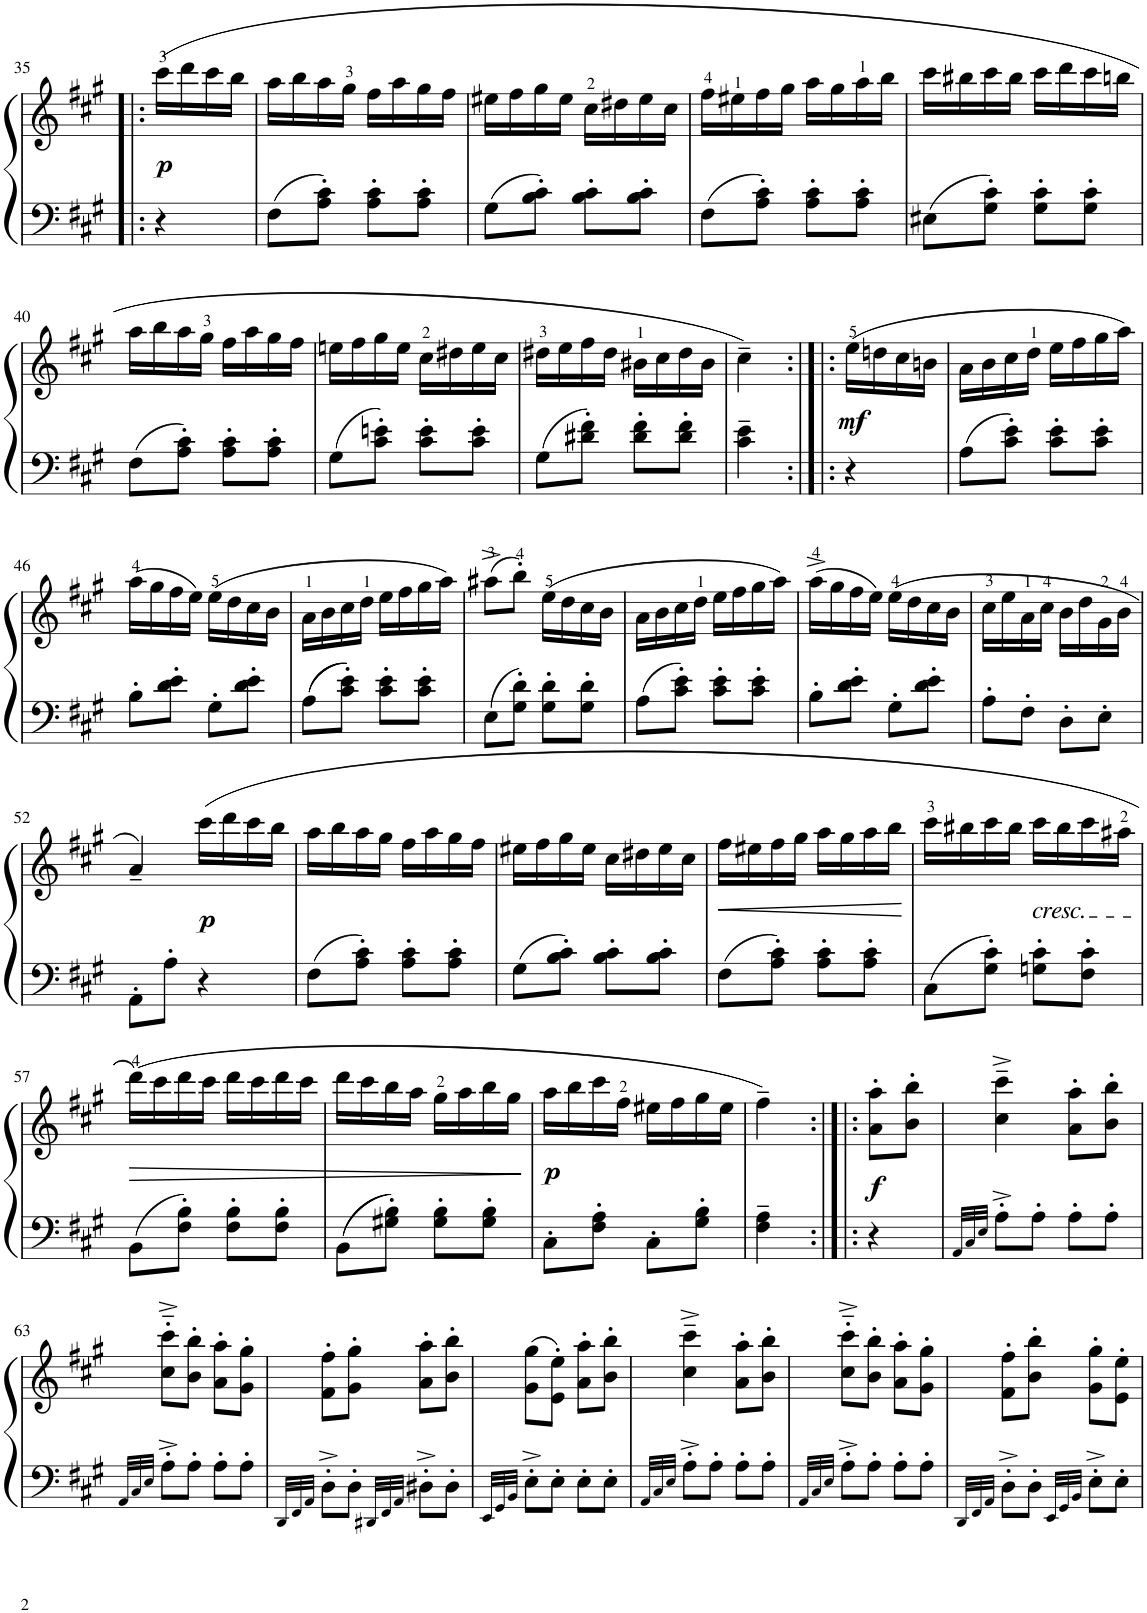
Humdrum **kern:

**kern	**kern	**dynam
*part1	*part1	*part1
*staff2	*staff1	*staff1/2
*I"Piano	*	*
*I'Pno.	*	*
!!LO:PB:g=z
*clefF4	*clefG2	*
*k[f#c#g#]	*k[f#c#g#]	*
*M2/4	*M2/4	*
=35!|:	=35!|:	=35!|:
!	!	!LO:DY:b
4r	(16ccc#\LL	p
.	16ddd\	.
.	16ccc#\	.
.	16bb\JJ	.
=36	=36	=36
8F#\L	16aa\LL	.
.	16bb\	.
8A\' 8c#\'J	16aa\	.
.	16gg#\JJ	.
8A\' 8c#\'L	16ff#\LL	.
.	16aa\	.
8A\' 8c#\'J	16gg#\	.
.	16ff#\JJ	.
=37	=37	=37
8G#\L	16ee#X\LL	.
.	16ff#\	.
8B\' 8c#\'J	16gg#\	.
.	16ee#\JJ	.
8B\' 8c#\'L	16cc#\LL	.
.	16dd#X\	.
8B\' 8c#\'J	16ee#\	.
.	16cc#\JJ	.
=38	=38	=38
8F#\L	16ff#\LL	.
.	16ee#X\	.
8A\' 8c#\'J	16ff#\	.
.	16gg#\JJ	.
8A\' 8c#\'L	16aa\LL	.
.	16gg#\	.
8A\' 8c#\'J	16aa\	.
.	16bb\JJ	.
=39	=39	=39
8E#X\L	16ccc#\LL	.
.	16bb#X\	.
8G#\' 8c#\'J	16ccc#\	.
.	16bb#\JJ	.
8G#\' 8c#\'L	16ccc#\LL	.
.	16ddd\	.
8G#\' 8c#\'J	16ccc#\	.
.	16bbn\JJ	.
!!LO:LB:g=z
=40	=40	=40
8F#\L	16aa\LL	.
.	16bb\	.
8A\' 8c#\'J	16aa\	.
.	16gg#\JJ	.
8A\' 8c#\'L	16ff#\LL	.
.	16aa\	.
8A\' 8c#\'J	16gg#\	.
.	16ff#\JJ	.
=41	=41	=41
8G#\L	16een\LL	.
.	16ff#\	.
8c#\' 8en\'J	16gg#\	.
.	16ee\JJ	.
8c#\' 8e\'L	16cc#\LL	.
.	16dd#X\	.
8c#\' 8e\'J	16ee\	.
.	16cc#\JJ	.
=42	=42	=42
8G#\L	16dd#X\LL	.
.	16ee\	.
8d#X\' 8f#\'J	16ff#\	.
.	16dd#\JJ	.
8d#\' 8f#\'L	16b#X\LL	.
.	16cc#\	.
8d#\' 8f#\'J	16dd#\	.
.	16b#\JJ	.
=43	=43	=43
4c#\~ 4e\~	4cc#~\)	.
=44:|!|:	=44:|!|:	=44:|!|:
!	!	!LO:DY:b
4r	(16ee\LL	mf
.	16ddn\	.
.	16cc#\	.
.	16bn\JJ	.
=45	=45	=45
8A\L	16a\LL	.
.	16b\	.
8c#\' 8e\'J	16cc#\	.
.	16dd\JJ	.
8c#\' 8e\'L	16ee\LL	.
.	16ff#\	.
8c#\' 8e\'J	16gg#\	.
.	16aa\JJ)	.
!!LO:LB:g=z
=46	=46	=46
8B'\L	(16aa\LL	.
.	16gg#\	.
8d\' 8e\'J	16ff#\	.
.	16ee\JJ)	.
8G#'\L	(16ee\LL	.
.	16dd\	.
8d\' 8e\'J	16cc#\	.
.	16b\JJ	.
=47	=47	=47
8A\L	16a\LL	.
.	16b\	.
8c#\' 8e\'J	16cc#\	.
.	16dd\JJ	.
8c#\' 8e\'L	16ee\LL	.
.	16ff#\	.
8c#\' 8e\'J	16gg#\	.
.	16aa\JJ)	.
=48	=48	=48
8E\L	(8aa#X^\L	.
8G#\' 8d\'J	8bb'\J)	.
8G#\' 8d\'L	(16ee\LL	.
.	16dd\	.
8G#\' 8d\'J	16cc#\	.
.	16b\JJ	.
=49	=49	=49
8A\L	16a\LL	.
.	16b\	.
8c#\' 8e\'J	16cc#\	.
.	16dd\JJ	.
8c#\' 8e\'L	16ee\LL	.
.	16ff#\	.
8c#\' 8e\'J	16gg#\	.
.	16aa\JJ)	.
=50	=50	=50
8B'\L	(16aa^\LL	.
.	16gg#\	.
8d\' 8e\'J	16ff#\	.
.	16ee\JJ)	.
8G#'\L	(16ee\LL	.
.	16dd\	.
8d\' 8e\'J	16cc#\	.
.	16b\JJ	.
=51	=51	=51
8A'\L	16cc#\LL	.
.	16ee\	.
8F#'\J	16a\	.
.	16cc#\JJ	.
8D'\L	16b\LL	.
.	16dd\	.
8E'\J	16g#\	.
.	16b\JJ	.
!!LO:LB:g=z
=52	=52	=52
8AA'\L	4a~/)	.
8A'\J	.	.
!	!	!LO:DY:b
4r	(16ccc#\LL	p
.	16ddd\	.
.	16ccc#\	.
.	16bb\JJ	.
=53	=53	=53
8F#\L	16aa\LL	.
.	16bb\	.
8A\' 8c#\'J	16aa\	.
.	16gg#\JJ	.
8A\' 8c#\'L	16ff#\LL	.
.	16aa\	.
8A\' 8c#\'J	16gg#\	.
.	16ff#\JJ	.
=54	=54	=54
8G#\L	16ee#X\LL	.
.	16ff#\	.
8B\' 8c#\'J	16gg#\	.
.	16ee#\JJ	.
8B\' 8c#\'L	16cc#\LL	.
.	16dd#X\	.
8B\' 8c#\'J	16ee#\	.
.	16cc#\JJ	.
=55	=55	=55
!	!	!LO:HP:b
8F#\L	16ff#\LL	<
.	16ee#X\	.
8A\' 8c#\'J	16ff#\	.
.	16gg#\JJ	.
8A\' 8c#\'L	16aa\LL	.
.	16gg#\	.
8A\' 8c#\'J	16aa\	.
.	16bb\JJ	.
.	.	[
=56	=56	=56
8C#\L	16ccc#\LL	.
.	16bb#X\	.
8G#\' 8c#\'J	16ccc#\	.
.	16bb#\JJ	.
!	!LO:TX:b:i:t=cresc.	!
8Gn\' 8c#\'L	16ccc#\LL	.
.	16bb#\	.
8F#\' 8c#\'J	16ccc#\	.
.	16aa#X\JJ	.
!!LO:LB:g=z
=57	=57	=57
!	!	!LO:HP:b
8BB\L	(16ddd\LL)	>
.	16ccc#\	.
8F#\' 8B\'J	16ddd\	.
.	16ccc#\JJ	.
8F#\' 8B\'L	16ddd\LL	.
.	16ccc#\	.
8F#\' 8B\'J	16ddd\	.
.	16ccc#\JJ	.
=58	=58	=58
8BB\L	16ddd\LL	.
.	16ccc#\	.
8G#X\' 8B\'J	16bb\	.
.	16aa\JJ	.
8G#\' 8B\'L	16gg#\LL	.
.	16aa\	.
8G#\' 8B\'J	16bb\	.
.	16gg#\JJ	.
.	.	]
=59	=59	=59
!	!	!LO:DY:b
8C#'\L	16aa\LL	p
.	16bb\	.
8F#\' 8A\'J	16ccc#\	.
.	16ff#\JJ	.
8C#'\L	16ee#X\LL	.
.	16ff#\	.
8G#\' 8B\'J	16gg#\	.
.	16ee#\JJ	.
=60	=60	=60
4F#\~ 4A\~	4ff#~\)	.
=61:|!|:	=61:|!|:	=61:|!|:
!	!	!LO:DY:b
4r	8a\' 8aa\'L	f
.	8b\' 8bb\'J	.
=62	=62	=62
32qAA/LLL	.	.
32qC#/	.	.
32qE/JJJ	.	.
8A'^\L	4cc#\~^ 4ccc#\~^	.
8A'\J	.	.
8A'\L	8a\' 8aa\'L	.
8A'\J	8b\' 8bb\'J	.
!!LO:LB:g=z
=63	=63	=63
32qAA/LLL	.	.
32qC#/	.	.
32qE/JJJ	.	.
8A'^\L	8cc#\'~^ 8ccc#\'~^L	.
8A'\J	8b\' 8bb\'J	.
8A'\L	8a\' 8aa\'L	.
8A'\J	8g#\' 8gg#\'J	.
=64	=64	=64
32qDD/LLL	.	.
32qFF#/	.	.
32qAA/JJJ	.	.
8D'^\L	8f#\' 8ff#\'L	.
8D'\J	8g#\' 8gg#\'J	.
32qDD#X/LLL	.	.
32qFF#/	.	.
32qAA/JJJ	.	.
8D#X'^\L	8a\' 8aa\'L	.
8D#'\J	8b\' 8bb\'J	.
=65	=65	=65
32qEE/LLL	.	.
32qGG#/	.	.
32qBB/JJJ	.	.
8E'^\L	(8g#\ 8gg#\L	.
8E'\J	8e\' 8ee\'J)	.
8E'\L	8a\' 8aa\'L	.
8E'\J	8b\' 8bb\'J	.
=66	=66	=66
32qAA/LLL	.	.
32qC#/	.	.
32qE/JJJ	.	.
8A'^\L	4cc#\~^ 4ccc#\~^	.
8A'\J	.	.
8A'\L	8a\' 8aa\'L	.
8A'\J	8b\' 8bb\'J	.
=67	=67	=67
32qAA/LLL	.	.
32qC#/	.	.
32qE/JJJ	.	.
8A'^\L	8cc#\'~^ 8ccc#\'~^L	.
8A'\J	8b\' 8bb\'J	.
8A'\L	8a\' 8aa\'L	.
8A'\J	8g#\' 8gg#\'J	.
=68	=68	=68
32qDD/LLL	.	.
32qFF#/	.	.
32qAA/JJJ	.	.
8D'^\L	8f#\' 8ff#\'L	.
8D'\J	8b\' 8bb\'J	.
32qEE/LLL	.	.
32qGG#/	.	.
32qBB/JJJ	.	.
8E'^\L	8g#\' 8gg#\'L	.
8E'\J	8e\' 8ee\'J	.
=	=	=
*-	*-	*-
